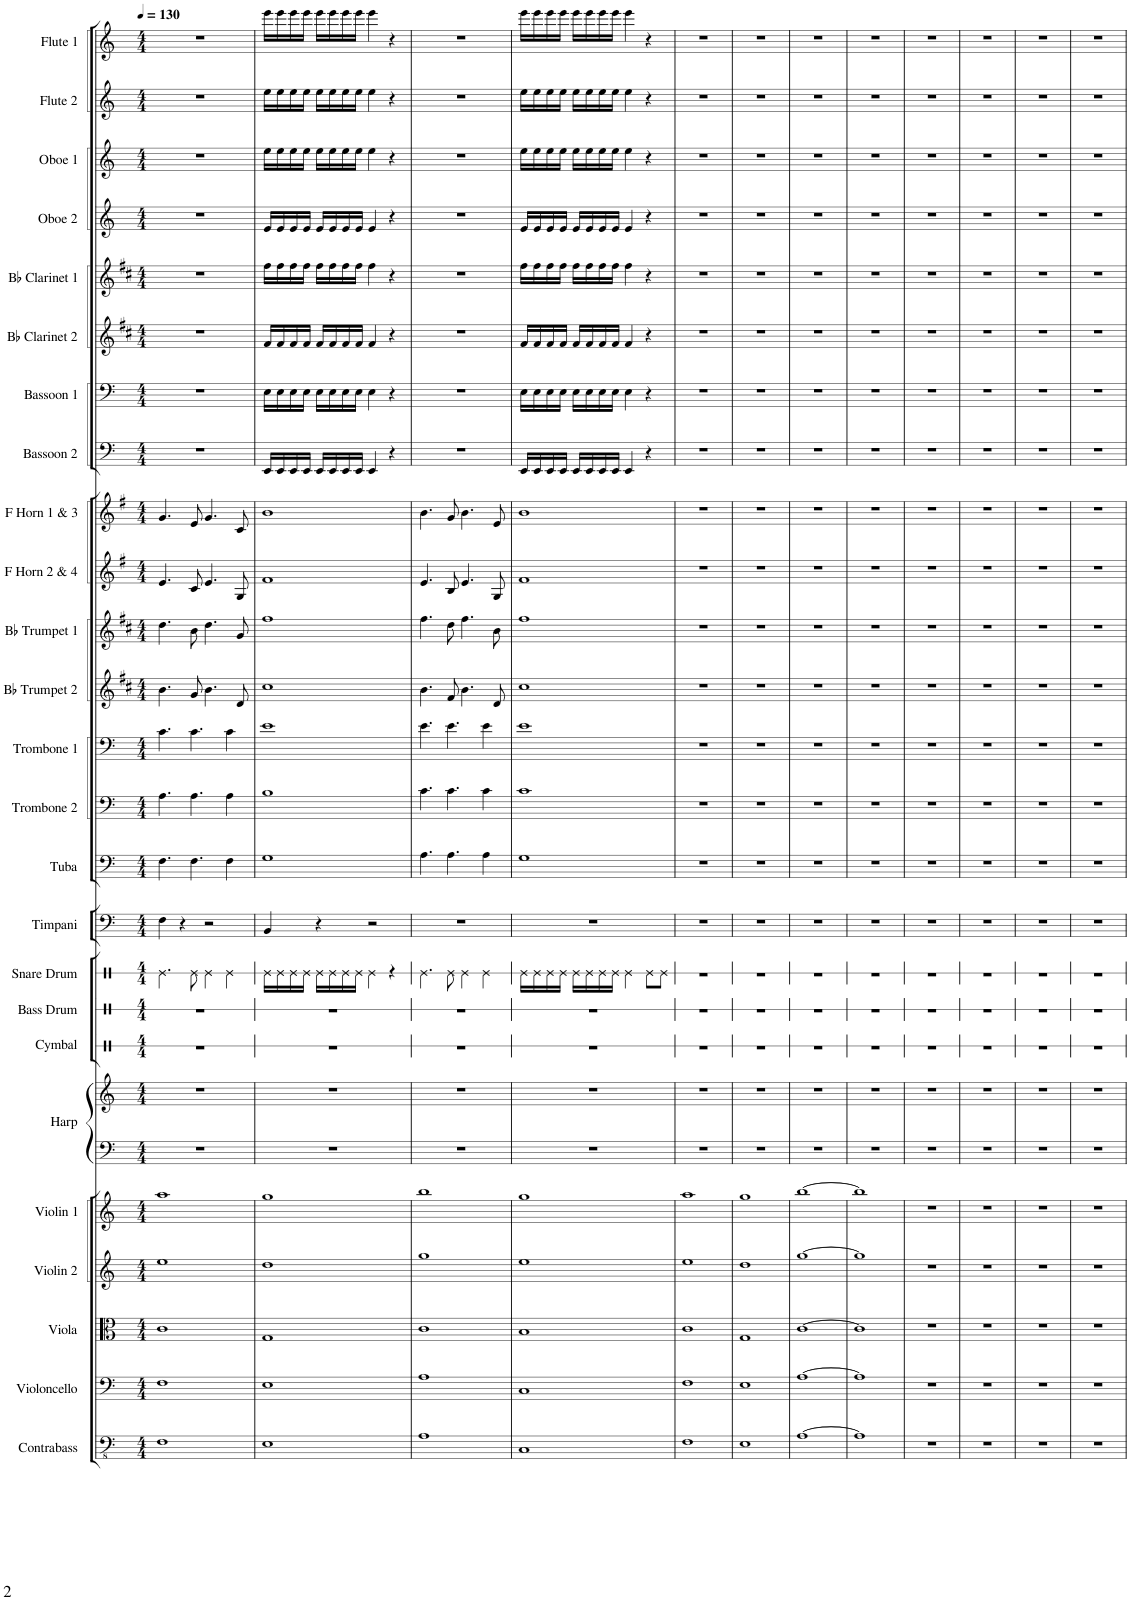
**kern	**kern	**kern	**kern	**kern	**kern	**kern	**kern	**kern	**kern	**kern	**kern	**kern	**kern	**kern	**kern	**kern	**kern	**kern	**kern	**kern	**kern	**kern	**kern	**kern	**kern
*part25	*part24	*part23	*part22	*part21	*part20	*part20	*part19	*part18	*part17	*part16	*part15	*part14	*part13	*part12	*part11	*part10	*part9	*part8	*part7	*part6	*part5	*part4	*part3	*part2	*part1
*staff26	*staff25	*staff24	*staff23	*staff22	*staff21	*staff20	*staff19	*staff18	*staff17	*staff16	*staff15	*staff14	*staff13	*staff12	*staff11	*staff10	*staff9	*staff8	*staff7	*staff6	*staff5	*staff4	*staff3	*staff2	*staff1
*I"Contrabass	*I"Violoncello	*I"Viola	*I"Violin 2	*I"Violin 1	*I"Harp	*	*I"Cymbal	*I"Bass Drum	*I"Snare Drum	*I"Timpani	*I"Tuba	*I"Trombone 2	*I"Trombone 1	*I"Bb Trumpet 2	*I"Bb Trumpet 1	*I"F Horn 2 &amp; 4	*I"F Horn 1 &amp; 3	*I"Bassoon 2	*I"Bassoon 1	*I"Bb Clarinet 2	*I"Bb Clarinet 1	*I"Oboe 2	*I"Oboe 1	*I"Flute 2	*I"Flute 1
*I'Cb.	*I'Vc.	*I'Vla.	*I'Vln. 2	*I'Vln. 1	*I'Hrp.	*	*I'Cym.	*I'B. Dr.	*I'Sn. Dr.	*I'Timp.	*I'Tba.	*I'Tbn. 2	*I'Tbn. 1	*I'Bb Tpt. 2	*I'Bb Tpt. 1	*I'F Hn. 2 4	*I'F Hn. 1 3	*I'Bsn. 2	*I'Bsn. 1	*I'Bb Cl. 2	*I'Bb Cl. 1	*I'Ob. 2	*I'Ob. 1	*I'Fl. 2	*I'Fl. 1
*	*	*	*	*	*	*	*stria1	*stria1	*stria1	*	*	*	*	*	*	*	*	*	*	*	*	*	*	*	*
*clefFv4	*clefF4	*clefC3	*clefG2	*clefG2	*clefF4	*clefG2	*clefX	*clefX	*clefX	*clefF4	*clefF4	*clefF4	*clefF4	*clefG2	*clefG2	*clefG2	*clefG2	*clefF4	*clefF4	*clefG2	*clefG2	*clefG2	*clefG2	*clefG2	*clefG2
*Trd7c12	*	*	*	*	*	*	*	*	*	*	*	*	*	*Trd1c2	*Trd1c2	*Trd4c7	*Trd4c7	*	*	*Trd1c2	*Trd1c2	*	*	*	*
*k[]	*k[]	*k[]	*k[]	*k[]	*k[]	*k[]	*k[]	*k[]	*k[]	*k[]	*k[]	*k[]	*k[]	*k[f#c#]	*k[f#c#]	*k[f#]	*k[f#]	*k[]	*k[]	*k[f#c#]	*k[f#c#]	*k[]	*k[]	*k[]	*k[]
*M4/4	*M4/4	*M4/4	*M4/4	*M4/4	*M4/4	*M4/4	*M4/4	*M4/4	*M4/4	*M4/4	*M4/4	*M4/4	*M4/4	*M4/4	*M4/4	*M4/4	*M4/4	*M4/4	*M4/4	*M4/4	*M4/4	*M4/4	*M4/4	*M4/4	*M4/4
*MM130	*MM130	*MM130	*MM130	*MM130	*MM130	*MM130	*MM130	*MM130	*MM130	*MM130	*MM130	*MM130	*MM130	*MM130	*MM130	*MM130	*MM130	*MM130	*MM130	*MM130	*MM130	*MM130	*MM130	*MM130	*MM130
=1	=1	=1	=1	=1	=1	=1	=1	=1	=1	=1	=1	=1	=1	=1	=1	=1	=1	=1	=1	=1	=1	=1	=1	=1	=1
1FF	1F	1c	1ee	1aa	1r	1r	1r	1r	4.Re\	4F\	4.F\	4.A\	4.c\	4.b\	4.dd\	4.e/	4.g/	1r	1r	1r	1r	1r	1r	1r	1r
.	.	.	.	.	.	.	.	.	.	4r	.	.	.	.	.	.	.	.	.	.	.	.	.	.	.
.	.	.	.	.	.	.	.	.	8Re\	.	4.F\	4.A\	4.c\	8g/	8b\	8c/	8e/	.	.	.	.	.	.	.	.
.	.	.	.	.	.	.	.	.	4Re\	2r	.	.	.	4.b\	4.dd\	4.e/	4.g/	.	.	.	.	.	.	.	.
.	.	.	.	.	.	.	.	.	4Re\	.	4F\	4A\	4c\	.	.	.	.	.	.	.	.	.	.	.	.
.	.	.	.	.	.	.	.	.	.	.	.	.	.	8d/	8g/	8G/	8c/	.	.	.	.	.	.	.	.
=2	=2	=2	=2	=2	=2	=2	=2	=2	=2	=2	=2	=2	=2	=2	=2	=2	=2	=2	=2	=2	=2	=2	=2	=2	=2
1EE	1E	1G	1dd	1gg	1r	1r	1r	1r	16Re\LL	4BB/	1G	1B	1e	1cc#	1ff#	1f#	1b	16EE/LL	16E\LL	16f#/LL	16ff#\LL	16e/LL	16ee\LL	16ee\LL	16eee\LL
.	.	.	.	.	.	.	.	.	16Re\	.	.	.	.	.	.	.	.	16EE/	16E\	16f#/	16ff#\	16e/	16ee\	16ee\	16eee\
.	.	.	.	.	.	.	.	.	16Re\	.	.	.	.	.	.	.	.	16EE/	16E\	16f#/	16ff#\	16e/	16ee\	16ee\	16eee\
.	.	.	.	.	.	.	.	.	16Re\JJ	.	.	.	.	.	.	.	.	16EE/JJ	16E\JJ	16f#/JJ	16ff#\JJ	16e/JJ	16ee\JJ	16ee\JJ	16eee\JJ
.	.	.	.	.	.	.	.	.	16Re\LL	4r	.	.	.	.	.	.	.	16EE/LL	16E\LL	16f#/LL	16ff#\LL	16e/LL	16ee\LL	16ee\LL	16eee\LL
.	.	.	.	.	.	.	.	.	16Re\	.	.	.	.	.	.	.	.	16EE/	16E\	16f#/	16ff#\	16e/	16ee\	16ee\	16eee\
.	.	.	.	.	.	.	.	.	16Re\	.	.	.	.	.	.	.	.	16EE/	16E\	16f#/	16ff#\	16e/	16ee\	16ee\	16eee\
.	.	.	.	.	.	.	.	.	16Re\JJ	.	.	.	.	.	.	.	.	16EE/JJ	16E\JJ	16f#/JJ	16ff#\JJ	16e/JJ	16ee\JJ	16ee\JJ	16eee\JJ
.	.	.	.	.	.	.	.	.	4Re\	2r	.	.	.	.	.	.	.	4EE/	4E\	4f#/	4ff#\	4e/	4ee\	4ee\	4eee\
.	.	.	.	.	.	.	.	.	4r	.	.	.	.	.	.	.	.	4r	4r	4r	4r	4r	4r	4r	4r
=3	=3	=3	=3	=3	=3	=3	=3	=3	=3	=3	=3	=3	=3	=3	=3	=3	=3	=3	=3	=3	=3	=3	=3	=3	=3
1AA	1A	1c	1gg	1bb	1r	1r	1r	1r	4.Re\	1r	4.A\	4.c\	4.e\	4.b\	4.ff#\	4.e/	4.b\	1r	1r	1r	1r	1r	1r	1r	1r
.	.	.	.	.	.	.	.	.	8Re\	.	4.A\	4.c\	4.e\	8f#/	8dd\	8B/	8g/	.	.	.	.	.	.	.	.
.	.	.	.	.	.	.	.	.	4Re\	.	.	.	.	4.b\	4.ff#\	4.e/	4.b\	.	.	.	.	.	.	.	.
.	.	.	.	.	.	.	.	.	4Re\	.	4A\	4c\	4e\	.	.	.	.	.	.	.	.	.	.	.	.
.	.	.	.	.	.	.	.	.	.	.	.	.	.	8d/	8b\	8G/	8e/	.	.	.	.	.	.	.	.
=4	=4	=4	=4	=4	=4	=4	=4	=4	=4	=4	=4	=4	=4	=4	=4	=4	=4	=4	=4	=4	=4	=4	=4	=4	=4
1CC	1C	1B	1ee	1gg	1r	1r	1r	1r	16Re\LL	1r	1G	1c	1e	1cc#	1ff#	1f#	1b	16EE/LL	16E\LL	16f#/LL	16ff#\LL	16e/LL	16ee\LL	16ee\LL	16eee\LL
.	.	.	.	.	.	.	.	.	16Re\	.	.	.	.	.	.	.	.	16EE/	16E\	16f#/	16ff#\	16e/	16ee\	16ee\	16eee\
.	.	.	.	.	.	.	.	.	16Re\	.	.	.	.	.	.	.	.	16EE/	16E\	16f#/	16ff#\	16e/	16ee\	16ee\	16eee\
.	.	.	.	.	.	.	.	.	16Re\JJ	.	.	.	.	.	.	.	.	16EE/JJ	16E\JJ	16f#/JJ	16ff#\JJ	16e/JJ	16ee\JJ	16ee\JJ	16eee\JJ
.	.	.	.	.	.	.	.	.	16Re\LL	.	.	.	.	.	.	.	.	16EE/LL	16E\LL	16f#/LL	16ff#\LL	16e/LL	16ee\LL	16ee\LL	16eee\LL
.	.	.	.	.	.	.	.	.	16Re\	.	.	.	.	.	.	.	.	16EE/	16E\	16f#/	16ff#\	16e/	16ee\	16ee\	16eee\
.	.	.	.	.	.	.	.	.	16Re\	.	.	.	.	.	.	.	.	16EE/	16E\	16f#/	16ff#\	16e/	16ee\	16ee\	16eee\
.	.	.	.	.	.	.	.	.	16Re\JJ	.	.	.	.	.	.	.	.	16EE/JJ	16E\JJ	16f#/JJ	16ff#\JJ	16e/JJ	16ee\JJ	16ee\JJ	16eee\JJ
.	.	.	.	.	.	.	.	.	4Re\	.	.	.	.	.	.	.	.	4EE/	4E\	4f#/	4ff#\	4e/	4ee\	4ee\	4eee\
.	.	.	.	.	.	.	.	.	8Re\L	.	.	.	.	.	.	.	.	4r	4r	4r	4r	4r	4r	4r	4r
.	.	.	.	.	.	.	.	.	8Re\J	.	.	.	.	.	.	.	.	.	.	.	.	.	.	.	.
=5	=5	=5	=5	=5	=5	=5	=5	=5	=5	=5	=5	=5	=5	=5	=5	=5	=5	=5	=5	=5	=5	=5	=5	=5	=5
1FF	1F	1c	1ee	1aa	1r	1r	1r	1r	1r	1r	1r	1r	1r	1r	1r	1r	1r	1r	1r	1r	1r	1r	1r	1r	1r
=6	=6	=6	=6	=6	=6	=6	=6	=6	=6	=6	=6	=6	=6	=6	=6	=6	=6	=6	=6	=6	=6	=6	=6	=6	=6
1EE	1E	1G	1dd	1gg	1r	1r	1r	1r	1r	1r	1r	1r	1r	1r	1r	1r	1r	1r	1r	1r	1r	1r	1r	1r	1r
=7	=7	=7	=7	=7	=7	=7	=7	=7	=7	=7	=7	=7	=7	=7	=7	=7	=7	=7	=7	=7	=7	=7	=7	=7	=7
[1AA	[1A	[1c	[1gg	[1bb	1r	1r	1r	1r	1r	1r	1r	1r	1r	1r	1r	1r	1r	1r	1r	1r	1r	1r	1r	1r	1r
=8	=8	=8	=8	=8	=8	=8	=8	=8	=8	=8	=8	=8	=8	=8	=8	=8	=8	=8	=8	=8	=8	=8	=8	=8	=8
1AA]	1A]	1c]	1gg]	1bb]	1r	1r	1r	1r	1r	1r	1r	1r	1r	1r	1r	1r	1r	1r	1r	1r	1r	1r	1r	1r	1r
=9	=9	=9	=9	=9	=9	=9	=9	=9	=9	=9	=9	=9	=9	=9	=9	=9	=9	=9	=9	=9	=9	=9	=9	=9	=9
1r	1r	1r	1r	1r	1r	1r	1r	1r	1r	1r	1r	1r	1r	1r	1r	1r	1r	1r	1r	1r	1r	1r	1r	1r	1r
=10	=10	=10	=10	=10	=10	=10	=10	=10	=10	=10	=10	=10	=10	=10	=10	=10	=10	=10	=10	=10	=10	=10	=10	=10	=10
1r	1r	1r	1r	1r	1r	1r	1r	1r	1r	1r	1r	1r	1r	1r	1r	1r	1r	1r	1r	1r	1r	1r	1r	1r	1r
=11	=11	=11	=11	=11	=11	=11	=11	=11	=11	=11	=11	=11	=11	=11	=11	=11	=11	=11	=11	=11	=11	=11	=11	=11	=11
1r	1r	1r	1r	1r	1r	1r	1r	1r	1r	1r	1r	1r	1r	1r	1r	1r	1r	1r	1r	1r	1r	1r	1r	1r	1r
=12	=12	=12	=12	=12	=12	=12	=12	=12	=12	=12	=12	=12	=12	=12	=12	=12	=12	=12	=12	=12	=12	=12	=12	=12	=12
1r	1r	1r	1r	1r	1r	1r	1r	1r	1r	1r	1r	1r	1r	1r	1r	1r	1r	1r	1r	1r	1r	1r	1r	1r	1r
=	=	=	=	=	=	=	=	=	=	=	=	=	=	=	=	=	=	=	=	=	=	=	=	=	=
*-	*-	*-	*-	*-	*-	*-	*-	*-	*-	*-	*-	*-	*-	*-	*-	*-	*-	*-	*-	*-	*-	*-	*-	*-	*-
